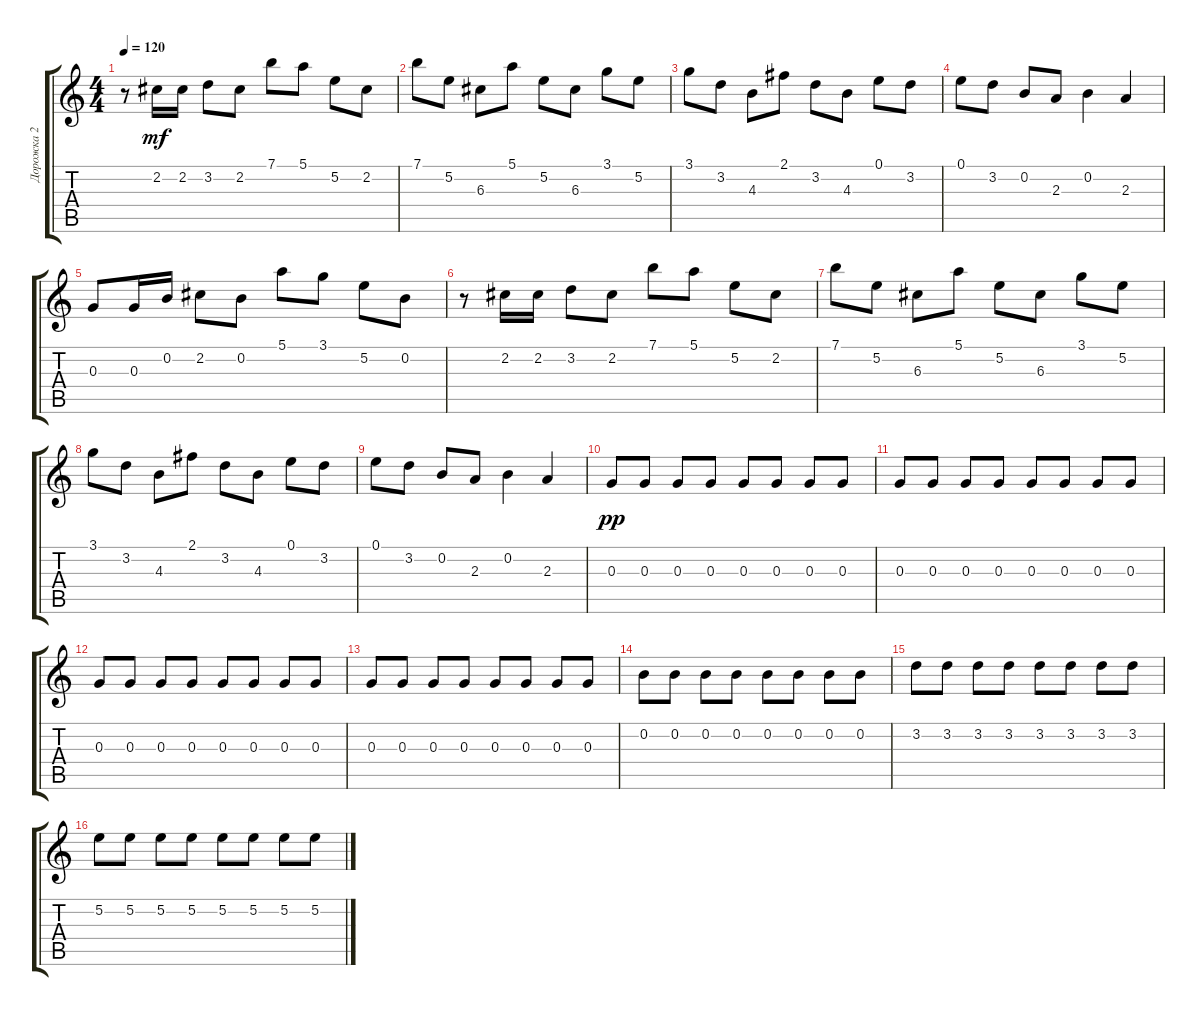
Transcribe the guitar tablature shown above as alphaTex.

\track ("Дорожка 2" "Дорожка 2") {instrument distortionguitar}
\staff {score tabs}
\tuning (E4 B3 G3 D3 A2 E2) {hide}
\ts (4 4)
\tempo 120
\clef g2
\ks c
r.8{dy mf} 2.2.16 2.2.16 3.2.8 2.2.8 7.1.8 5.1.8 5.2.8 2.2.8 |
7.1.8 5.2.8 6.3.8 5.1.8 5.2.8 6.3.8 3.1.8 5.2.8 |
3.1.8 3.2.8 4.3.8 2.1.8 3.2.8 4.3.8 0.1.8 3.2.8 |
0.1.8 3.2.8 0.2.8 2.3.8 0.2.4 2.3.4 |
0.3.8 0.3.16 0.2.16 2.2.8 0.2.8 5.1.8 3.1.8 5.2.8 0.2.8 |
r.8 2.2.16 2.2.16 3.2.8 2.2.8 7.1.8 5.1.8 5.2.8 2.2.8 |
7.1.8 5.2.8 6.3.8 5.1.8 5.2.8 6.3.8 3.1.8 5.2.8 |
3.1.8 3.2.8 4.3.8 2.1.8 3.2.8 4.3.8 0.1.8 3.2.8 |
0.1.8 3.2.8 0.2.8 2.3.8 0.2.4 2.3.4 |
0.3.8{dy pp} 0.3.8 0.3.8 0.3.8 0.3.8 0.3.8 0.3.8 0.3.8 |
0.3.8 0.3.8 0.3.8 0.3.8 0.3.8 0.3.8 0.3.8 0.3.8 |
0.3.8 0.3.8 0.3.8 0.3.8 0.3.8 0.3.8 0.3.8 0.3.8 |
0.3.8 0.3.8 0.3.8 0.3.8 0.3.8 0.3.8 0.3.8 0.3.8 |
0.2.8 0.2.8 0.2.8 0.2.8 0.2.8 0.2.8 0.2.8 0.2.8 |
3.2.8 3.2.8 3.2.8 3.2.8 3.2.8 3.2.8 3.2.8 3.2.8 |
5.2.8 5.2.8 5.2.8 5.2.8 5.2.8 5.2.8 5.2.8 5.2.8
